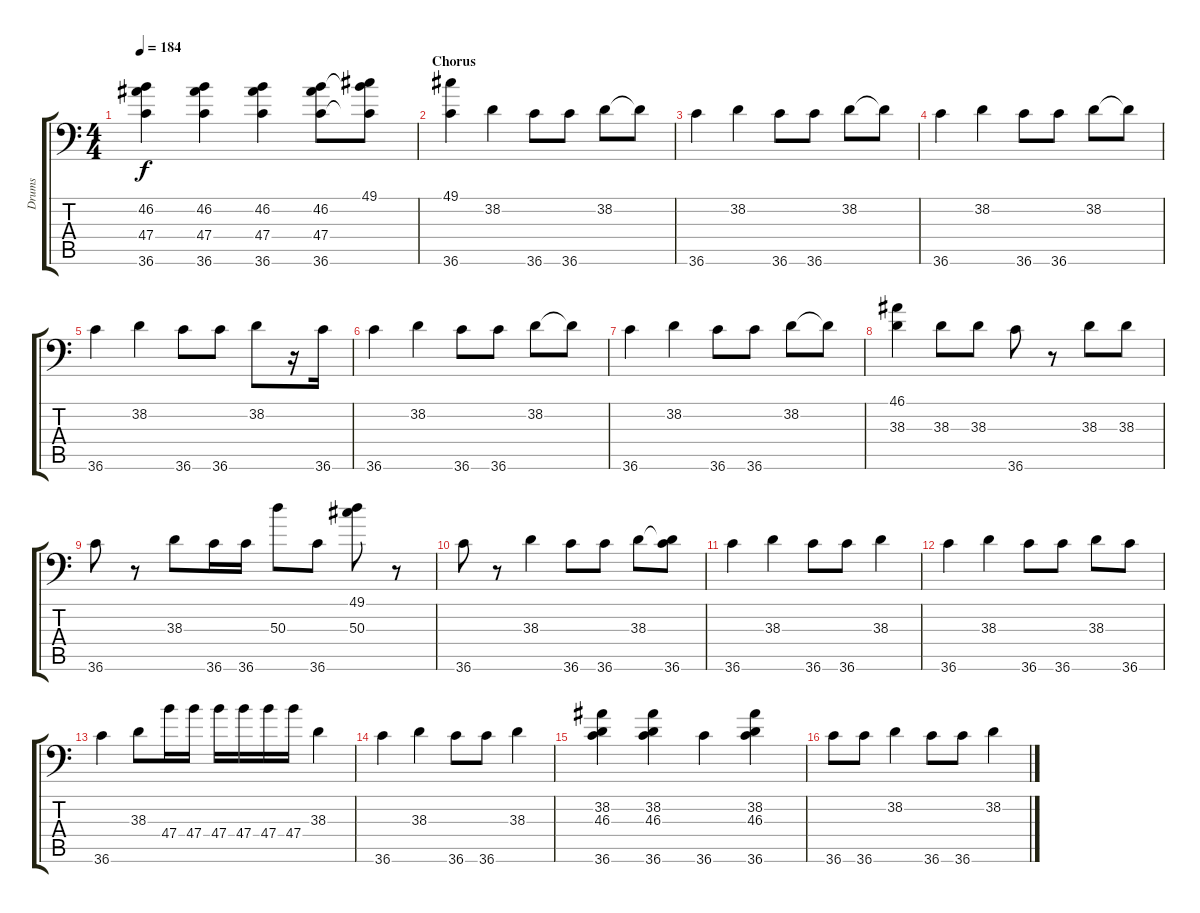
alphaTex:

\track ("Drums" "Drums") {instrument acousticgrandpiano}
\staff {score tabs}
\tuning (C-1 C-1 C-1 C-1 C-1 C-1) {hide}
\ts (4 4)
\tempo 184
\clef f4
\ks c
(46.2 47.4 36.6).4{dy f} (46.2 47.4 36.6).4 (46.2 47.4 36.6).4 (46.2 47.4 36.6).8 (49.1 47.4{t} 36.6{t}).8 |
\section ("" "Chorus")
(49.1 36.6).4 38.2.4 36.6.8 36.6.8 38.2.8 38.2{t}.8 |
36.6.4 38.2.4 36.6.8 36.6.8 38.2.8 38.2{t}.8 |
36.6.4 38.2.4 36.6.8 36.6.8 38.2.8 38.2{t}.8 |
36.6.4 38.2.4 36.6.8 36.6.8 38.2.8 r.16 36.6.16 |
36.6.4 38.2.4 36.6.8 36.6.8 38.2.8 38.2{t}.8 |
36.6.4 38.2.4 36.6.8 36.6.8 38.2.8 38.2{t}.8 |
(46.1 38.3).4 38.3.8 38.3.8 36.6.8 r.8 38.3.8 38.3.8 |
36.6.8 r.8 38.3.8 36.6.16 36.6.16 50.3.8 36.6.8 (49.1 50.3).8 r.8 |
36.6.8 r.8 38.3.4 36.6.8 36.6.8 38.3.8 (38.3{t} 36.6).8 |
36.6.4 38.3.4 36.6.8 36.6.8 38.3.4 |
36.6.4 38.3.4 36.6.8 36.6.8 38.3.8 36.6.8 |
36.6.4 38.3.8 47.4.16 47.4.16 47.4.16 47.4.16 47.4.16 47.4.16 38.3.4 |
36.6.4 38.3.4 36.6.8 36.6.8 38.3.4 |
(38.2 46.3 36.6).4 (38.2 46.3 36.6).4 36.6.4 (38.2 46.3 36.6).4 |
36.6.8 36.6.8 38.2.4 36.6.8 36.6.8 38.2.4
